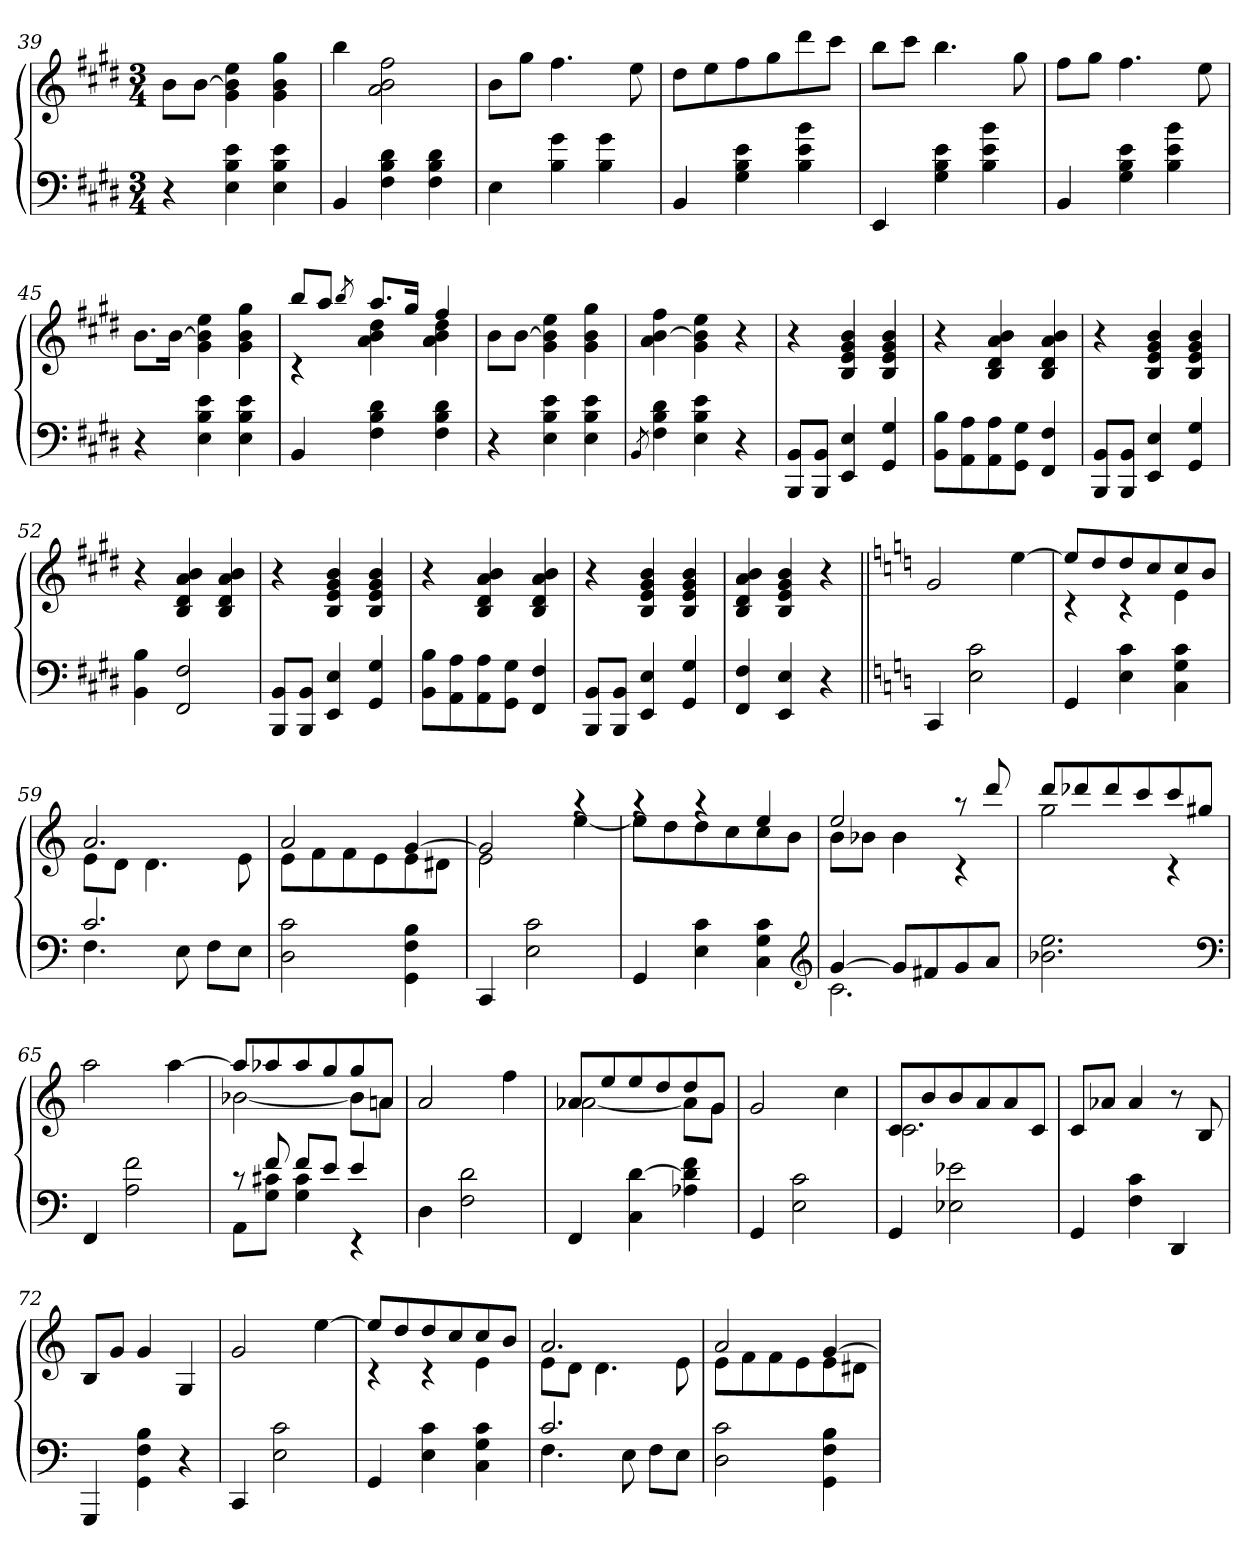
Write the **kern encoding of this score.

**kern	**kern
*part1	*part1
*staff2	*staff1
*clefF4	*clefG2
*k[f#c#g#d#]	*k[f#c#g#d#]
*E:	*E:
*M3/4	*M3/4
=39	=39
4r	8bL
.	[8bJ
4E 4B 4e	4g# 4b] 4ee
4E 4B 4e	4g# 4b 4gg#
=40	=40
4BB	4bb
4F# 4B 4d#	2a 2b 2ff#
4F# 4B 4d#	.
=41	=41
4E	8bL
.	8gg#J
4B 4g#	4.ff#
4B 4g#	.
.	8ee
=42	=42
4BB	8dd#L
.	8ee
4G# 4B 4e	8ff#
.	8gg#
4B 4e 4b	8ddd#
.	8ccc#J
=43	=43
4EE	8bbL
.	8ccc#J
4G# 4B 4e	4.bb
4B 4e 4b	.
.	8gg#
=44	=44
4BB	8ff#L
.	8gg#J
4G# 4B 4e	4.ff#
4B 4e 4b	.
.	8ee
=45	=45
4r	8.bL
.	[16bJk
4E 4B 4e	4g# 4b] 4ee
4E 4B 4e	4g# 4b 4gg#
=46	=46
*	*^
4BB	8bbL	4rc
.	8aaJ	.
.	8qbb/	.
4F# 4B 4d#	8.aaL	4a 4b 4dd#
.	16gg#Jk	.
4F# 4B 4d#	4ff#	4a 4b 4dd#
*	*v	*v
=47	=47
4r	8bL
.	[8bJ
4E 4B 4e	4g# 4b] 4ee
4E 4B 4e	4g# 4b 4gg#
=48	=48
8qBB/	.
4F# 4B 4d#	4a [4b 4ff#
4E 4B 4e	4g# 4b] 4ee
4r	4r
=49	=49
8BBB 8BBL	4r
8BBB 8BBJ	.
4EE 4E	4B 4e 4g# 4b
4GG# 4G#	4B 4e 4g# 4b
=50	=50
8BB 8BL	4r
8AA 8A	.
8AA 8A	4B 4d# 4a 4b
8GG# 8G#J	.
4FF# 4F#	4B 4d# 4a 4b
=51	=51
8BBB 8BBL	4r
8BBB 8BBJ	.
4EE 4E	4B 4e 4g# 4b
4GG# 4G#	4B 4e 4g# 4b
=52	=52
4BB 4B	4r
2FF# 2F#	4B 4d# 4a 4b
.	4B 4d# 4a 4b
=53	=53
8BBB 8BBL	4r
8BBB 8BBJ	.
4EE 4E	4B 4e 4g# 4b
4GG# 4G#	4B 4e 4g# 4b
=54	=54
8BB 8BL	4r
8AA 8A	.
8AA 8A	4B 4d# 4a 4b
8GG# 8G#J	.
4FF# 4F#	4B 4d# 4a 4b
=55	=55
8BBB 8BBL	4r
8BBB 8BBJ	.
4EE 4E	4B 4e 4g# 4b
4GG# 4G#	4B 4e 4g# 4b
=56	=56
4FF# 4F#	4B 4d# 4a 4b
4EE 4E	4B 4e 4g# 4b
4r	4r
=57||	=57||
*k[]	*k[]
4CC	2g
2E 2c	.
.	[4ee
=58	=58
*	*^
4GG	8eeL]	4rc
.	8dd	.
4E 4c	8dd	4rc
.	8cc	.
4C 4G 4c	8cc	4e
.	8bJ	.
=59	=59	=59
*^	*	*
2.c	4.F	2.a	8eL
.	.	.	8dJ
.	.	.	4.d
.	8E	.	.
.	8FL	.	.
.	8EJ	.	8e
*v	*v	*	*
=60	=60	=60
2D 2c	2a	8eL
.	.	8f
.	.	8f
.	.	8e
4GG 4F 4B	[4g	8e
.	.	8d#XJ
=61	=61	=61
4CC	2g]	2e
2E 2c	.	.
.	4raa	[4ee
=62	=62	=62
4GG	4raa	8eeL]
.	.	8dd
4E 4c	4raa	8dd
.	.	8cc
4C 4G 4c	4ee	8cc
.	.	8bJ
*clefG2	*	*
=63	=63	=63
*^	*	*
[4g	2.c	2ee	8bL
.	.	.	8b-XJ
8gL]	.	.	4b-
8f#X	.	.	.
8g	.	8raa	4rc
8aJ	.	8ddd	.
*v	*v	*	*
=64	=64	=64
2.b-X 2.ee	8dddL	2gg
.	8ddd-X	.
.	8ddd-	.
.	8ccc	.
.	8ccc	4rc
.	8gg#XJ	.
*	*v	*v
*clefF4	*
=65	=65
4FF	2aa
2A 2f	.
.	[4aa
=66	=66
*^	*^
8rc	8AAL	8aaL]	[2b-X
8f	8G 8c#XJ	8aa-X	.
8fL	4G 4c#	8aa-	.
8eJ	.	8gg	.
4e	4rEE	8gg	8b-L]
.	.	8anJ	8aJ
*v	*v	*	*
*	*v	*v
=67	=67
4D	2a
2F 2d	.
.	4ff
=68	=68
*	*^
4FF	8a-XL	[2a-X
.	8ee	.
4C [4d	8ee	.
.	8dd	.
4A-X 4d] 4f	8dd	8a-L]
.	8gJ	8gJ
*	*v	*v
=69	=69
4GG	2g
2E 2c	.
.	4cc
=70	=70
*	*^
4GG	8cL	2.c
.	8b	.
2E-X 2e-X	8b	.
.	8a	.
.	8a	.
.	8cJ	.
*	*v	*v
=71	=71
4GG	8cL
.	8a-XJ
4F 4c	4a-
4DD	8r
.	8B
=72	=72
4GGG	8BL
.	8gJ
4GG 4F 4B	4g
4r	4G
=73	=73
4CC	2g
2E 2c	.
.	[4ee
=74	=74
*	*^
4GG	8eeL]	4rc
.	8dd	.
4E 4c	8dd	4rc
.	8cc	.
4C 4G 4c	8cc	4e
.	8bJ	.
=75	=75	=75
*^	*	*
2.c	4.F	2.a	8eL
.	.	.	8dJ
.	.	.	4.d
.	8E	.	.
.	8FL	.	.
.	8EJ	.	8e
*v	*v	*	*
=76	=76	=76
2D 2c	2a	8eL
.	.	8f
.	.	8f
.	.	8e
4GG 4F 4B	[4g	8e
.	.	8d#XJ
*	*v	*v
=	=
*-	*-
